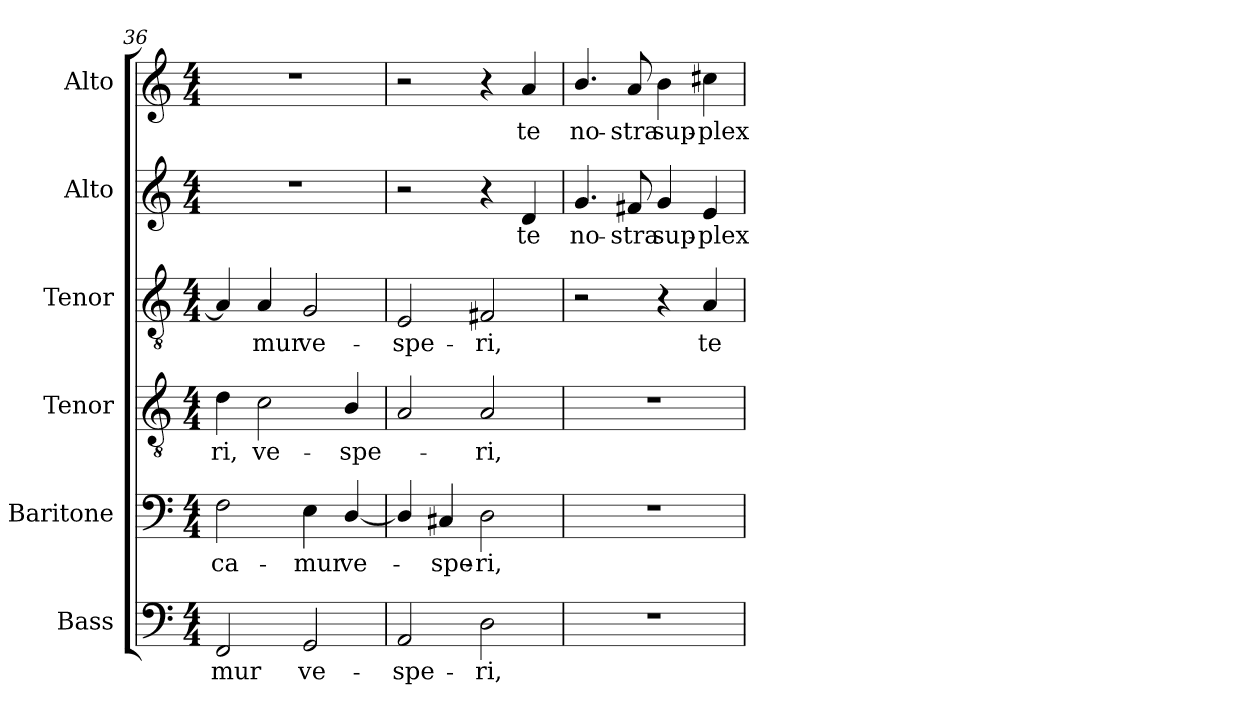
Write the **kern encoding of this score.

**kern	**text	**kern	**text	**kern	**text	**kern	**text	**kern	**text	**kern	**text
*part6	*part6	*part5	*part5	*part4	*part4	*part3	*part3	*part2	*part2	*part1	*part1
*staff6	*staff6	*staff5	*staff5	*staff4	*staff4	*staff3	*staff3	*staff2	*staff2	*staff1	*staff1
*I"Bass	*	*I"Baritone	*	*I"Tenor	*	*I"Tenor	*	*I"Alto	*	*I"Alto	*
*I'B.	*	*I'Bar.	*	*I'T.	*	*I'T.	*	*I'A.	*	*	*
*clefF4	*	*clefF4	*	*clefGv2	*	*clefGv2	*	*clefG2	*	*clefG2	*
*	*	*	*	*ITrd7c12	*	*ITrd7c12	*	*	*	*	*
*k[]	*	*k[]	*	*k[]	*	*k[]	*	*k[]	*	*k[]	*
*C:	*	*C:	*	*C:	*	*C:	*	*C:	*	*C:	*
*M4/4	*	*M4/4	*	*M4/4	*	*M4/4	*	*M4/4	*	*M4/4	*
=36	=36	=36	=36	=36	=36	=36	=36	=36	=36	=36	=36
!	!LO:LY:b:color=#000000	!	!	!	!	!	!	!	!	!	!
!	!	!	!LO:LY:b:color=#000000	!	!	!	!	!	!	!	!
!	!	!	!	!	!LO:LY:b:color=#000000	!	!	!	!	!	!
2FFi/	-mur	2Fi\	-ca-	4Di\	-ri,	4AAi/]	.	1r	.	1r	.
!	!	!	!	!	!LO:LY:b:color=#000000	!	!	!	!	!	!
!	!	!	!	!	!	!	!LO:LY:b:color=#000000	!	!	!	!
.	.	.	.	2Ci\	ve-	4AAi/	-mur	.	.	.	.
!	!LO:LY:b:color=#000000	!	!	!	!	!	!	!	!	!	!
!	!	!	!LO:LY:b:color=#000000	!	!	!	!	!	!	!	!
!	!	!	!	!	!	!	!LO:LY:b:color=#000000	!	!	!	!
2GGi/	ve-	4Ei\	-mur	.	.	2GGi/	ve-	.	.	.	.
!	!	!	!LO:LY:b:color=#000000	!	!	!	!	!	!	!	!
!	!	!	!	!	!LO:LY:b:color=#000000	!	!	!	!	!	!
.	.	[4Di/	ve-	4BBi/	-spe-	.	.	.	.	.	.
=37	=37	=37	=37	=37	=37	=37	=37	=37	=37	=37	=37
!	!LO:LY:b:color=#000000	!	!	!	!	!	!	!	!	!	!
!	!	!	!	!	!	!	!LO:LY:b:color=#000000	!	!	!	!
2AAi/	-spe-	4Di/]	.	2AAi/	.	2EEi/	-spe-	2r	.	2r	.
!	!	!	!LO:LY:b:color=#000000	!	!	!	!	!	!	!	!
.	.	4C#Xi/	-spe-	.	.	.	.	.	.	.	.
!	!LO:LY:b:color=#000000	!	!	!	!	!	!	!	!	!	!
!	!	!	!LO:LY:b:color=#000000	!	!	!	!	!	!	!	!
!	!	!	!	!	!LO:LY:b:color=#000000	!	!	!	!	!	!
!	!	!	!	!	!	!	!LO:LY:b:color=#000000	!	!	!	!
2Di\	-ri,	2Di\	-ri,	2AAi/	-ri,	2FF#Xi/	-ri,	4r	.	4r	.
!	!	!	!	!	!	!	!	!	!LO:LY:b:color=#000000	!	!
!	!	!	!	!	!	!	!	!	!	!	!LO:LY:b:color=#000000
.	.	.	.	.	.	.	.	4di/	te	4ai/	te
=38	=38	=38	=38	=38	=38	=38	=38	=38	=38	=38	=38
!	!	!	!	!	!	!	!	!	!LO:LY:b:color=#000000	!	!
!	!	!	!	!	!	!	!	!	!	!	!LO:LY:b:color=#000000
1r	.	1r	.	1r	.	2r	.	4.gi/	no-	4.bi/	no-
!	!	!	!	!	!	!	!	!	!LO:LY:b:color=#000000	!	!
!	!	!	!	!	!	!	!	!	!	!	!LO:LY:b:color=#000000
.	.	.	.	.	.	.	.	8f#Xi/	-stra	8ai/	-stra
!	!	!	!	!	!	!	!	!	!LO:LY:b:color=#000000	!	!
!	!	!	!	!	!	!	!	!	!	!	!LO:LY:b:color=#000000
.	.	.	.	.	.	4r	.	4gi/	sup-	4bi\	sup-
!	!	!	!	!	!	!	!LO:LY:b:color=#000000	!	!	!	!
!	!	!	!	!	!	!	!	!	!LO:LY:b:color=#000000	!	!
!	!	!	!	!	!	!	!	!	!	!	!LO:LY:b:color=#000000
.	.	.	.	.	.	4AAi/	te	4ei/	-plex	4cc#Xi\	-plex
=	=	=	=	=	=	=	=	=	=	=	=
*-	*-	*-	*-	*-	*-	*-	*-	*-	*-	*-	*-
